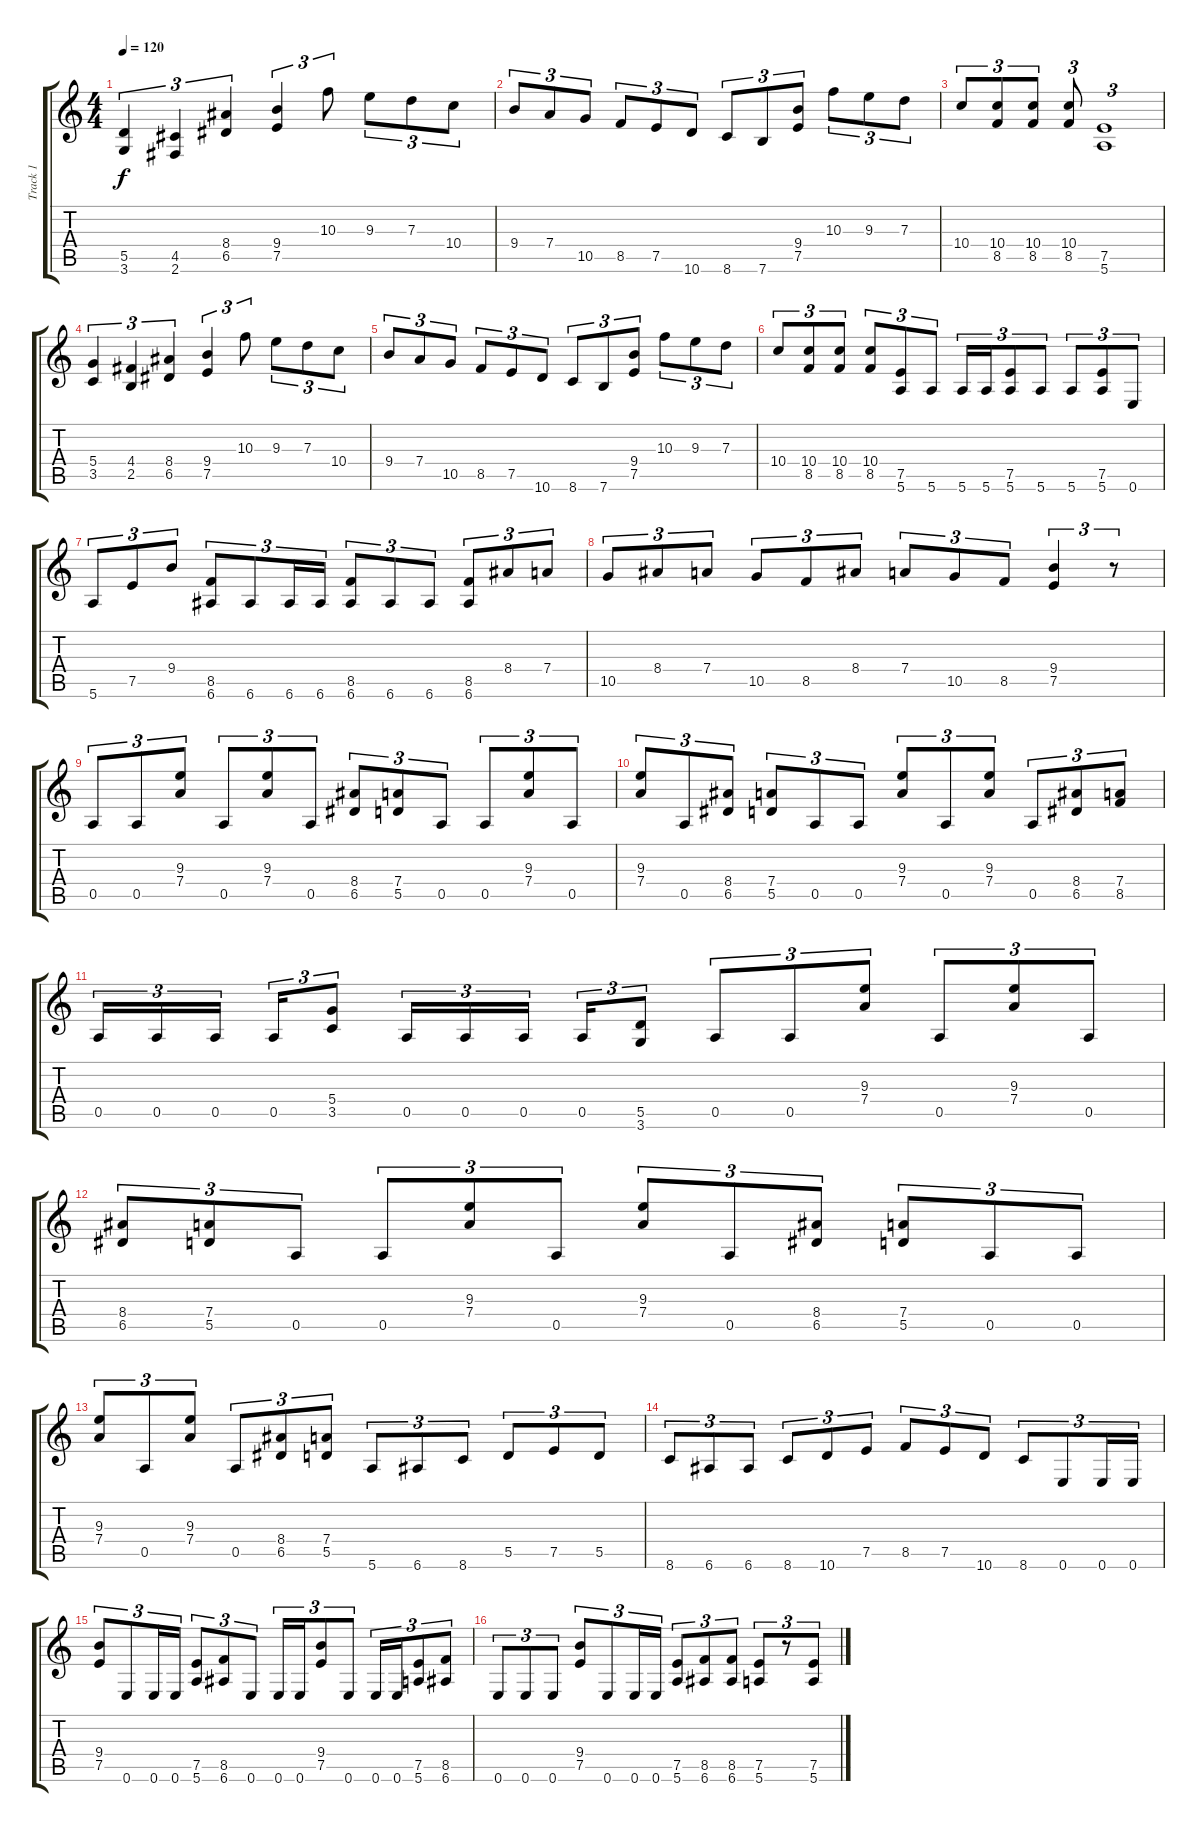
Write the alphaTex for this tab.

\track ("Track 1" "Track 1") {instrument overdrivenguitar}
\staff {score tabs}
\tuning (E4 B3 G3 D3 A2 E2) {hide}
\ts (4 4)
\tempo 120
\clef g2
\ks c
(5.5 3.6).4{tu (3 2) dy f} (4.5 2.6).4{tu (3 2)} (8.4 6.5).4{tu (3 2)} (9.4 7.5).4{tu (3 2)} 10.3.8{tu (3 2)} 9.3.8{tu (3 2)} 7.3.8{tu (3 2)} 10.4.8{tu (3 2)} |
9.4.8{tu (3 2)} 7.4.8{tu (3 2)} 10.5.8{tu (3 2)} 8.5.8{tu (3 2)} 7.5.8{tu (3 2)} 10.6.8{tu (3 2)} 8.6.8{tu (3 2)} 7.6.8{tu (3 2)} (9.4 7.5).8{tu (3 2)} 10.3.8{tu (3 2)} 9.3.8{tu (3 2)} 7.3.8{tu (3 2)} |
10.4.8{tu (3 2)} (10.4 8.5).8{tu (3 2)} (10.4 8.5).8{tu (3 2)} (10.4 8.5).8{tu (3 2)} (7.5 5.6).1{tu (3 2)} |
(5.4 3.5).4{tu (3 2)} (4.4 2.5).4{tu (3 2)} (8.4 6.5).4{tu (3 2)} (9.4 7.5).4{tu (3 2)} 10.3.8{tu (3 2)} 9.3.8{tu (3 2)} 7.3.8{tu (3 2)} 10.4.8{tu (3 2)} |
9.4.8{tu (3 2)} 7.4.8{tu (3 2)} 10.5.8{tu (3 2)} 8.5.8{tu (3 2)} 7.5.8{tu (3 2)} 10.6.8{tu (3 2)} 8.6.8{tu (3 2)} 7.6.8{tu (3 2)} (9.4 7.5).8{tu (3 2)} 10.3.8{tu (3 2)} 9.3.8{tu (3 2)} 7.3.8{tu (3 2)} |
10.4.8{tu (3 2)} (10.4 8.5).8{tu (3 2)} (10.4 8.5).8{tu (3 2)} (10.4 8.5).8{tu (3 2)} (7.5 5.6).8{tu (3 2)} 5.6.8{tu (3 2)} 5.6.16{tu (3 2)} 5.6.16{tu (3 2)} (7.5 5.6).8{tu (3 2)} 5.6.8{tu (3 2)} 5.6.8{tu (3 2)} (7.5 5.6).8{tu (3 2)} 0.6.8{tu (3 2)} |
5.6.8{tu (3 2)} 7.5.8{tu (3 2)} 9.4.8{tu (3 2)} (8.5 6.6).8{tu (3 2)} 6.6.8{tu (3 2)} 6.6.16{tu (3 2)} 6.6.16{tu (3 2)} (8.5 6.6).8{tu (3 2)} 6.6.8{tu (3 2)} 6.6.8{tu (3 2)} (8.5 6.6).8{tu (3 2)} 8.4.8{tu (3 2)} 7.4.8{tu (3 2)} |
10.5.8{tu (3 2)} 8.4.8{tu (3 2)} 7.4.8{tu (3 2)} 10.5.8{tu (3 2)} 8.5.8{tu (3 2)} 8.4.8{tu (3 2)} 7.4.8{tu (3 2)} 10.5.8{tu (3 2)} 8.5.8{tu (3 2)} (9.4 7.5).4{tu (3 2)} r.8{tu (3 2)} |
0.5.8{tu (3 2)} 0.5.8{tu (3 2)} (9.3 7.4).8{tu (3 2)} 0.5.8{tu (3 2)} (9.3 7.4).8{tu (3 2)} 0.5.8{tu (3 2)} (8.4 6.5).8{tu (3 2)} (7.4 5.5).8{tu (3 2)} 0.5.8{tu (3 2)} 0.5.8{tu (3 2)} (9.3 7.4).8{tu (3 2)} 0.5.8{tu (3 2)} |
(9.3 7.4).8{tu (3 2)} 0.5.8{tu (3 2)} (8.4 6.5).8{tu (3 2)} (7.4 5.5).8{tu (3 2)} 0.5.8{tu (3 2)} 0.5.8{tu (3 2)} (9.3 7.4).8{tu (3 2)} 0.5.8{tu (3 2)} (9.3 7.4).8{tu (3 2)} 0.5.8{tu (3 2)} (8.4 6.5).8{tu (3 2)} (7.4 8.5).8{tu (3 2)} |
0.5.16{tu (3 2)} 0.5.16{tu (3 2)} 0.5.16{tu (3 2)} 0.5.16{tu (3 2)} (5.4 3.5).8{tu (3 2)} 0.5.16{tu (3 2)} 0.5.16{tu (3 2)} 0.5.16{tu (3 2)} 0.5.16{tu (3 2)} (5.5 3.6).8{tu (3 2)} 0.5.8{tu (3 2)} 0.5.8{tu (3 2)} (9.3 7.4).8{tu (3 2)} 0.5.8{tu (3 2)} (9.3 7.4).8{tu (3 2)} 0.5.8{tu (3 2)} |
(8.4 6.5).8{tu (3 2)} (7.4 5.5).8{tu (3 2)} 0.5.8{tu (3 2)} 0.5.8{tu (3 2)} (9.3 7.4).8{tu (3 2)} 0.5.8{tu (3 2)} (9.3 7.4).8{tu (3 2)} 0.5.8{tu (3 2)} (8.4 6.5).8{tu (3 2)} (7.4 5.5).8{tu (3 2)} 0.5.8{tu (3 2)} 0.5.8{tu (3 2)} |
(9.3 7.4).8{tu (3 2)} 0.5.8{tu (3 2)} (9.3 7.4).8{tu (3 2)} 0.5.8{tu (3 2)} (8.4 6.5).8{tu (3 2)} (7.4 5.5).8{tu (3 2)} 5.6.8{tu (3 2)} 6.6.8{tu (3 2)} 8.6.8{tu (3 2)} 5.5.8{tu (3 2)} 7.5.8{tu (3 2)} 5.5.8{tu (3 2)} |
8.6.8{tu (3 2)} 6.6.8{tu (3 2)} 6.6.8{tu (3 2)} 8.6.8{tu (3 2)} 10.6.8{tu (3 2)} 7.5.8{tu (3 2)} 8.5.8{tu (3 2)} 7.5.8{tu (3 2)} 10.6.8{tu (3 2)} 8.6.8{tu (3 2)} 0.6.8{tu (3 2)} 0.6.16{tu (3 2)} 0.6.16{tu (3 2)} |
(9.4 7.5).8{tu (3 2)} 0.6.8{tu (3 2)} 0.6.16{tu (3 2)} 0.6.16{tu (3 2)} (7.5 5.6).8{tu (3 2)} (8.5 6.6).8{tu (3 2)} 0.6.8{tu (3 2)} 0.6.16{tu (3 2)} 0.6.16{tu (3 2)} (9.4 7.5).8{tu (3 2)} 0.6.8{tu (3 2)} 0.6.16{tu (3 2)} 0.6.16{tu (3 2)} (7.5 5.6).8{tu (3 2)} (8.5 6.6).8{tu (3 2)} |
0.6.8{tu (3 2)} 0.6.8{tu (3 2)} 0.6.8{tu (3 2)} (9.4 7.5).8{tu (3 2)} 0.6.8{tu (3 2)} 0.6.16{tu (3 2)} 0.6.16{tu (3 2)} (7.5 5.6).8{tu (3 2)} (8.5 6.6).8{tu (3 2)} (8.5 6.6).8{tu (3 2)} (7.5 5.6).8{tu (3 2)} r.8{tu (3 2)} (7.5 5.6).8{tu (3 2)}
